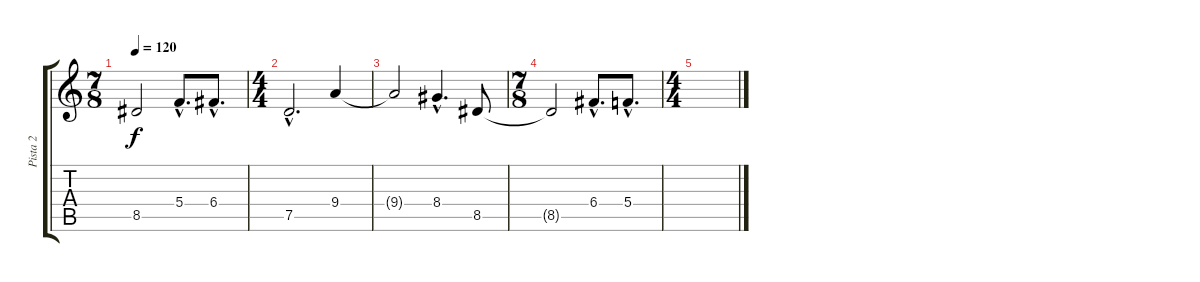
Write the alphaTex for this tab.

\track ("Pista 2" "Pista 2") {instrument distortionguitar}
\staff {score tabs}
\tuning (D4 A3 F3 C3 G2 D2) {hide}
\ts (7 8)
\tempo 120
\clef g2
\ks c
8.5{t}.2{dy f} 5.4{hac}.8{d} 6.4{hac}.8{d} |
\ts (4 4)
7.5{hac}.2{d} 9.4.4 |
9.4{t}.2 8.4{hac}.4{d} 8.5.8 |
\ts (7 8)
8.5{t}.2 6.4{hac}.8{d} 5.4{hac}.8{d} |
\ts (4 4)
